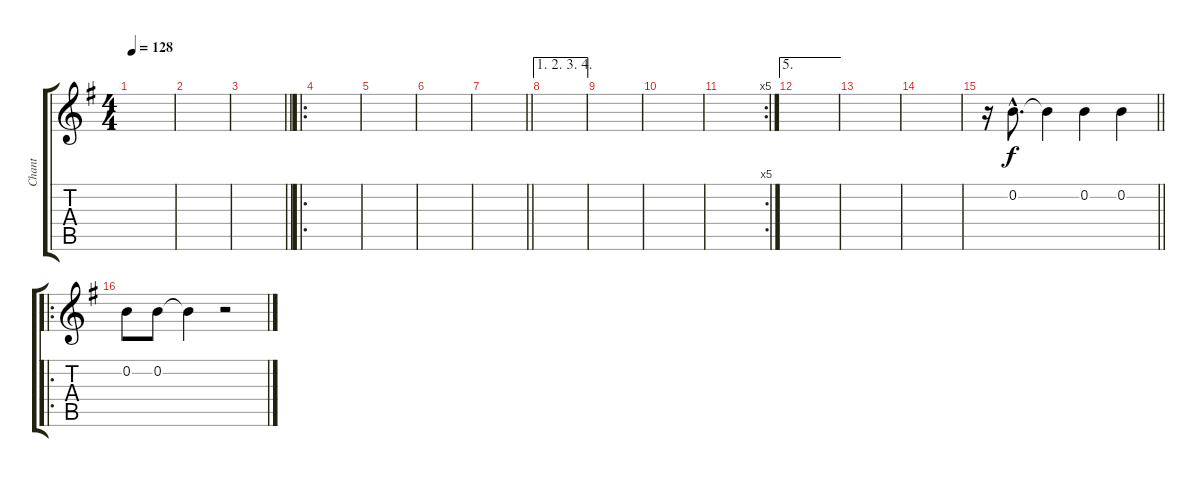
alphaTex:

\track ("Chant" "Chant") {instrument electricguitarmuted}
\staff {score tabs}
\tuning (E4 B3 G3 D3 A2 E2) {hide}
\ts (4 4)
\tempo 128
\clef g2
\ks g
|
|
\barLineRight lightlight
|
\ro
|
|
|
\barLineRight lightlight
|
\ae (1 2 3 4)
|
|
|
\rc 5
|
\ae 5
|
|
|
\barLineRight lightlight
r.16 0.2{hac}.8{d} 0.2{t}.4 0.2.4 0.2.4 |
\ro
0.2.8 0.2.8 0.2{t}.4 r.2
